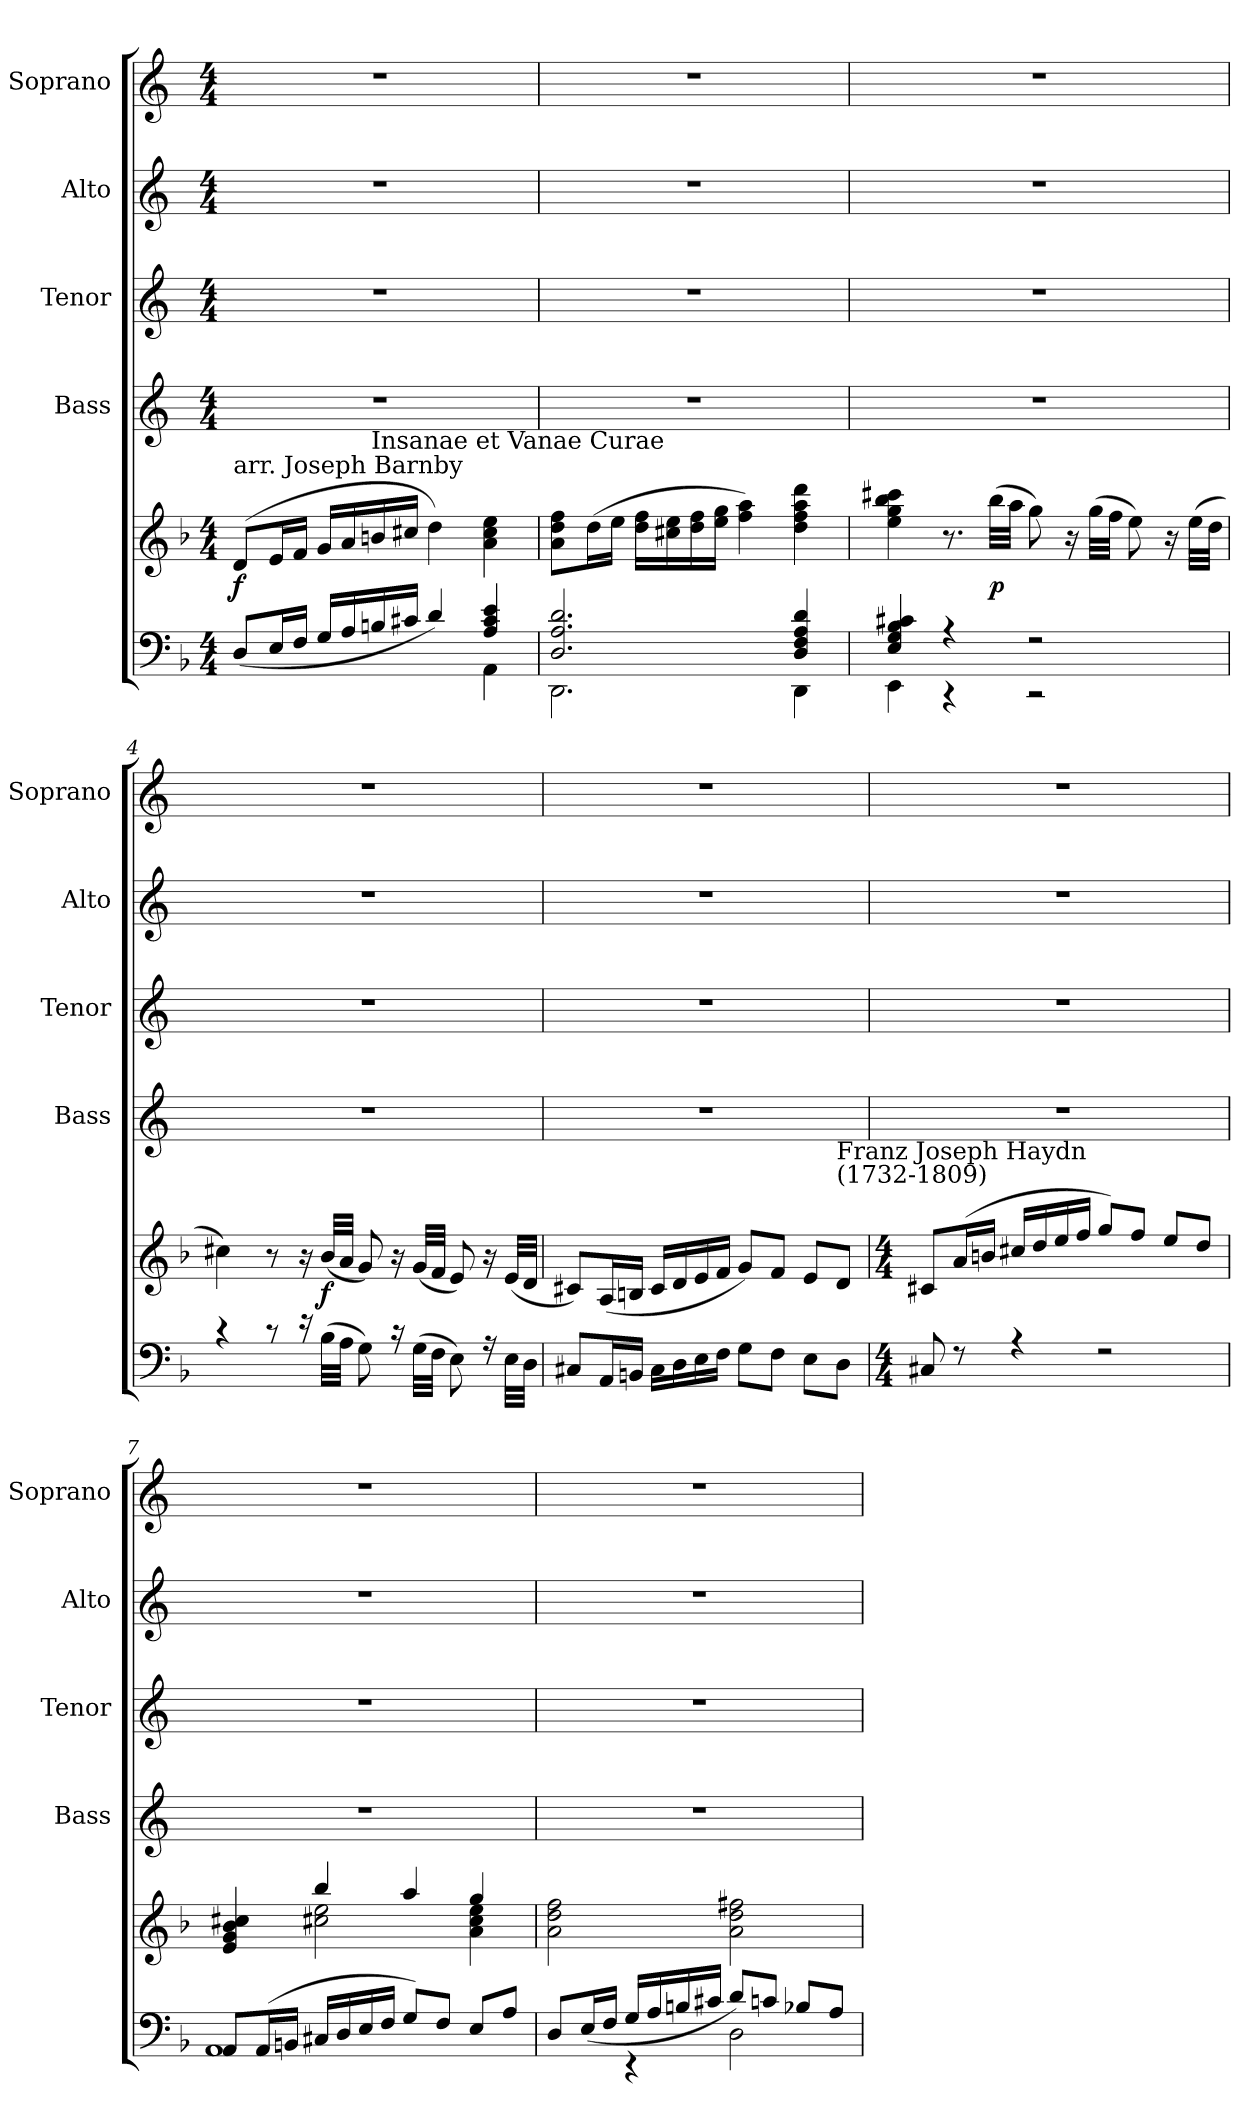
**kern	**kern	**dynam	**kern	**kern	**kern	**kern
*part6	*part5	*part5	*part4	*part3	*part2	*part1
*staff6	*staff5	*staff5	*staff4	*staff3	*staff2	*staff1
*	*	*	*I"Bass	*I"Tenor	*I"Alto	*I"Soprano
*	*	*	*I'Bass	*I'Tenor	*I'Alto	*I'Soprano
*clefF4	*clefG2	*	*clefG2	*clefG2	*clefG2	*clefG2
*k[b-]	*k[b-]	*	*k[]	*k[]	*k[]	*k[]
*F:	*F:	*	*C:	*C:	*C:	*C:
*M4/4	*M4/4	*	*M4/4	*M4/4	*M4/4	*M4/4
=1	=1	=1	=1	=1	=1	=1
*^	*	*	*	*	*	*
!	!	!LO:TX:a:t=arr. Joseph Barnby	!	!	!	!	!
!	!	!	!LO:DY:b	!	!	!	!
(>8D/L	2ryy	(<8d/L	f	1r	1r	1r	1r
16E/L	.	16e/L	.	.	.	.	.
16F/JJ	.	16f/JJ	.	.	.	.	.
16G/LL	.	16g/LL	.	.	.	.	.
16A/	.	16a/	.	.	.	.	.
!	!	!LO:TX:a:t=Insanae et Vanae Curae	!	!	!	!	!
16Bn/	.	16bn/	.	.	.	.	.
16c#X/JJ	.	16cc#X/JJ	.	.	.	.	.
4d/)	4ryy	4dd\)	.	.	.	.	.
4A/ 4c#/ 4e/	4AA\	4a\ 4cc#\ 4ee\	.	.	.	.	.
=2	=2	=2	=2	=2	=2	=2	=2
2.D/ 2.A/ 2.d/	2.DD\	8a\ 8dd\ 8ff\L	.	1r	1r	1r	1r
.	.	(>16dd\L	.	.	.	.	.
.	.	16ee\JJ	.	.	.	.	.
.	.	16dd\ 16ff\LL	.	.	.	.	.
.	.	16cc#X\ 16ee\	.	.	.	.	.
.	.	16dd\ 16ff\	.	.	.	.	.
.	.	16ee\ 16gg\JJ	.	.	.	.	.
.	.	4ff\ 4aa\)	.	.	.	.	.
4D/ 4F/ 4A/ 4d/	4DD\	4dd\ 4ff\ 4aa\ 4ddd\	.	.	.	.	.
=3	=3	=3	=3	=3	=3	=3	=3
4E/ 4G/ 4B-/ 4c#X/	4EE\	4ee\ 4gg\ 4bb-\ 4ccc#X\	.	1r	1r	1r	1r
4r	4r	8.r	.	.	.	.	.
!	!	!	!LO:DY:b	!	!	!	!
.	.	(>32bb-\LLL	p	.	.	.	.
.	.	32aa\JJJ	.	.	.	.	.
2r	2r	8gg\)	.	.	.	.	.
.	.	16r	.	.	.	.	.
.	.	(>32gg\LLL	.	.	.	.	.
.	.	32ff\JJJ	.	.	.	.	.
.	.	8ee\)	.	.	.	.	.
.	.	16r	.	.	.	.	.
.	.	(>32ee\LLL	.	.	.	.	.
.	.	32dd\JJJ	.	.	.	.	.
=4	=4	=4	=4	=4	=4	=4	=4
4r	1ryy	4cc#\)	.	1r	1r	1r	1r
8r	.	8r	.	.	.	.	.
16r	.	16r	.	.	.	.	.
!	!	!	!LO:DY:b	!	!	!	!
(>32B-\LLL	.	(<32b-/LLL	f	.	.	.	.
32A\JJJ	.	32a/JJJ	.	.	.	.	.
8G\)	.	8g/)	.	.	.	.	.
16r	.	16r	.	.	.	.	.
(>32G\LLL	.	(<32g/LLL	.	.	.	.	.
32F\JJJ	.	32f/JJJ	.	.	.	.	.
8E\)	.	8e/)	.	.	.	.	.
16r	.	16r	.	.	.	.	.
32E\LLL	.	(<32e/LLL	.	.	.	.	.
32D\JJJ	.	32d/JJJ	.	.	.	.	.
=5	=5	=5	=5	=5	=5	=5	=5
(8C#X/L	1ryy	8c#X/L)	.	1r	1r	1r	1r
16AA/L	.	(<16A/L	.	.	.	.	.
16BBn/JJ	.	16Bn/JJ	.	.	.	.	.
16C#\LL	.	16c#/LL	.	.	.	.	.
16D\	.	16d/	.	.	.	.	.
16E\	.	16e/	.	.	.	.	.
16F\JJ	.	16f/JJ	.	.	.	.	.
8G\L	.	8g/L)	.	.	.	.	.
8F\J	.	8f/J	.	.	.	.	.
8E\L	.	8e/L	.	.	.	.	.
!	!	!LO:TX:a:t=Franz Joseph Haydn\n(1732-1809)	!	!	!	!	!
8D\J	.	8d/J	.	.	.	.	.
!!LO:LB:g=z
=6	=6	=6	=6	=6	=6	=6	=6
*M4/4	*	*M4/4	*	*	*	*	*
*	*	*^	*	*	*	*	*
8C#X/	1ryy	8c#X/L	1ryy	.	1r	1r	1r	1r
8r	.	(>16a/L	.	.	.	.	.	.
.	.	16bn/JJ	.	.	.	.	.	.
4r	.	16cc#X/LL	.	.	.	.	.	.
.	.	16dd/	.	.	.	.	.	.
.	.	16ee/	.	.	.	.	.	.
.	.	16ff/JJ	.	.	.	.	.	.
2r	.	8gg/L)	.	.	.	.	.	.
.	.	8ff/J	.	.	.	.	.	.
.	.	8ee/L	.	.	.	.	.	.
.	.	8dd/J	.	.	.	.	.	.
=7	=7	=7	=7	=7	=7	=7	=7	=7
8AA/L	1AA	4e/ 4g/ 4b-/ 4cc#X/	4ryy	.	1r	1r	1r	1r
(>16AA/L	.	.	.	.	.	.	.	.
16BBn/JJ	.	.	.	.	.	.	.	.
16C#X/LL	.	4bb-/	2cc#X\ 2ee\	.	.	.	.	.
16D/	.	.	.	.	.	.	.	.
16E/	.	.	.	.	.	.	.	.
16F/JJ	.	.	.	.	.	.	.	.
8G/L)	.	4aa/	.	.	.	.	.	.
8F/J	.	.	.	.	.	.	.	.
8E/L	.	4gg/	4a\ 4cc#\ 4ee\	.	.	.	.	.
8A/J	.	.	.	.	.	.	.	.
=8	=8	=8	=8	=8	=8	=8	=8	=8
8D/L	4ryy	2a\ 2dd\ 2ff\	2ryy	.	1r	1r	1r	1r
(>16E/L	.	.	.	.	.	.	.	.
16F/JJ	.	.	.	.	.	.	.	.
16G/LL	4rEE	.	.	.	.	.	.	.
16A/	.	.	.	.	.	.	.	.
16Bn/	.	.	.	.	.	.	.	.
16c#X/JJ	.	.	.	.	.	.	.	.
8d/L)	2D\	2a\ 2dd\ 2ff#X\	2ryy	.	.	.	.	.
8cn/J	.	.	.	.	.	.	.	.
8B-X/L	.	.	.	.	.	.	.	.
8A/J	.	.	.	.	.	.	.	.
*v	*v	*	*	*	*	*	*	*
*	*v	*v	*	*	*	*	*
=	=	=	=	=	=	=
*-	*-	*-	*-	*-	*-	*-
